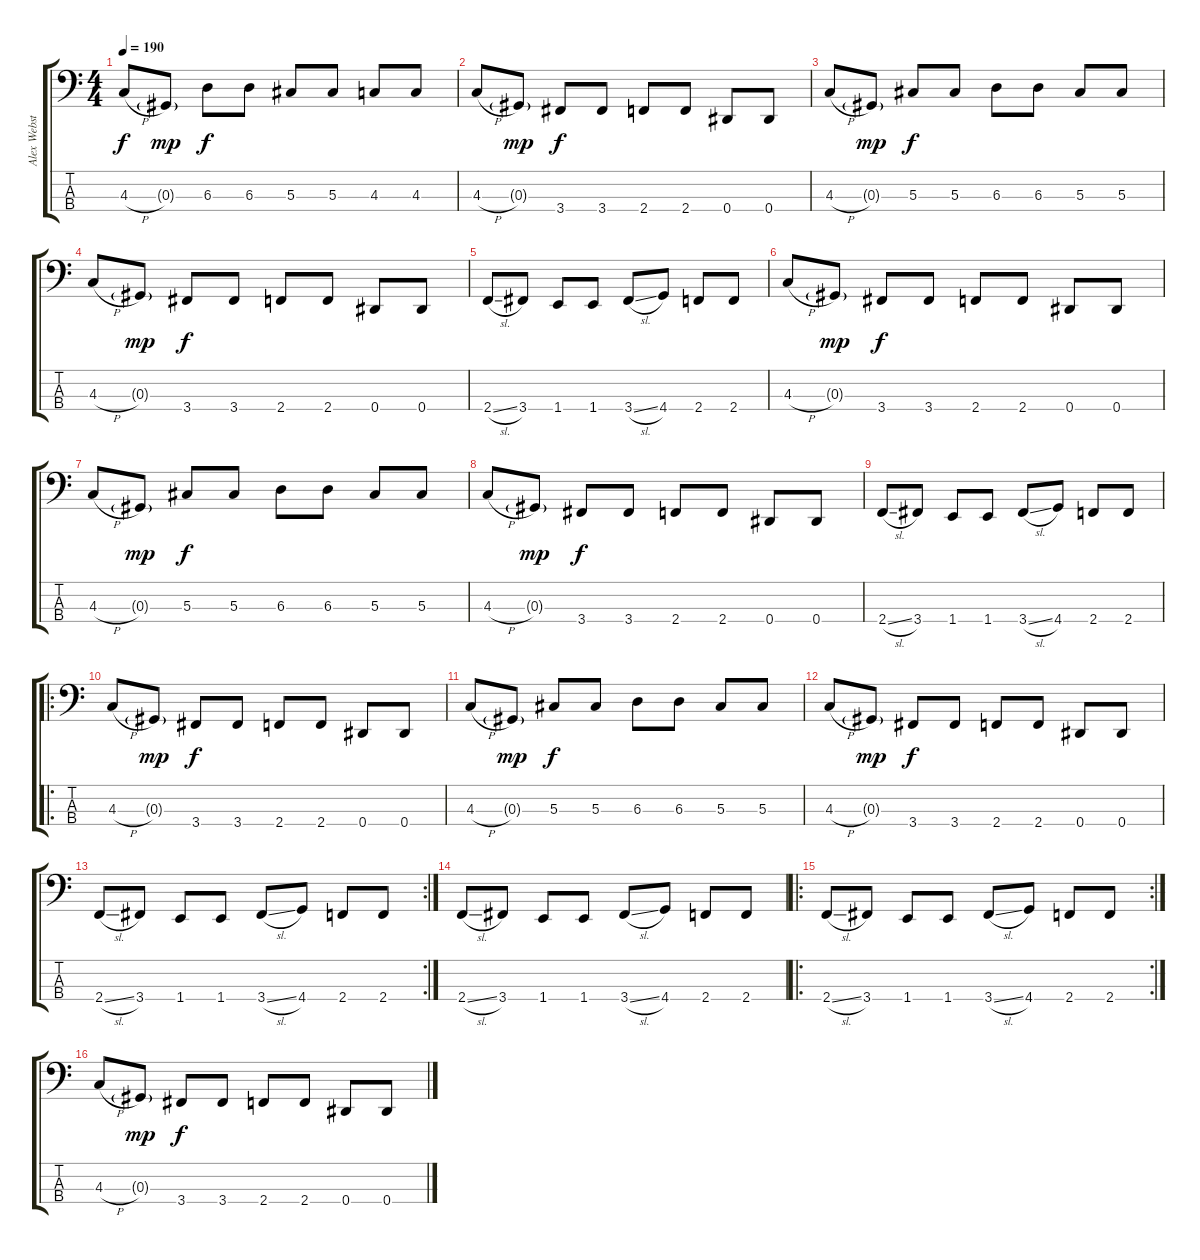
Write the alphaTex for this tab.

\track ("Alex Webster" "Alex Webst") {instrument electricbassfinger}
\staff {score tabs}
\tuning (Gb2 Db2 Ab1 Eb1) {hide}
\ts (4 4)
\tempo 190
\clef f4
\ks c
4.3{h}.8{dy f} 0.3{g}.8{dy mp} 6.3.8{dy f} 6.3.8 5.3.8 5.3.8 4.3.8 4.3.8 |
4.3{h}.8 0.3{g}.8{dy mp} 3.4.8{dy f} 3.4.8 2.4.8 2.4.8 0.4.8 0.4.8 |
4.3{h}.8 0.3{g}.8{dy mp} 5.3.8{dy f} 5.3.8 6.3.8 6.3.8 5.3.8 5.3.8 |
4.3{h}.8 0.3{g}.8{dy mp} 3.4.8{dy f} 3.4.8 2.4.8 2.4.8 0.4.8 0.4.8 |
2.4{sl}.8 3.4.8 1.4.8 1.4.8 3.4{sl}.8 4.4.8 2.4.8 2.4.8 |
4.3{h}.8 0.3{g}.8{dy mp} 3.4.8{dy f} 3.4.8 2.4.8 2.4.8 0.4.8 0.4.8 |
4.3{h}.8 0.3{g}.8{dy mp} 5.3.8{dy f} 5.3.8 6.3.8 6.3.8 5.3.8 5.3.8 |
4.3{h}.8 0.3{g}.8{dy mp} 3.4.8{dy f} 3.4.8 2.4.8 2.4.8 0.4.8 0.4.8 |
2.4{sl}.8 3.4.8 1.4.8 1.4.8 3.4{sl}.8 4.4.8 2.4.8 2.4.8 |
\ro
4.3{h}.8 0.3{g}.8{dy mp} 3.4.8{dy f} 3.4.8 2.4.8 2.4.8 0.4.8 0.4.8 |
4.3{h}.8 0.3{g}.8{dy mp} 5.3.8{dy f} 5.3.8 6.3.8 6.3.8 5.3.8 5.3.8 |
4.3{h}.8 0.3{g}.8{dy mp} 3.4.8{dy f} 3.4.8 2.4.8 2.4.8 0.4.8 0.4.8 |
\rc 2
2.4{sl}.8 3.4.8 1.4.8 1.4.8 3.4{sl}.8 4.4.8 2.4.8 2.4.8 |
2.4{sl}.8 3.4.8 1.4.8 1.4.8 3.4{sl}.8 4.4.8 2.4.8 2.4.8 |
\ro
\rc 2
2.4{sl}.8 3.4.8 1.4.8 1.4.8 3.4{sl}.8 4.4.8 2.4.8 2.4.8 |
4.3{h}.8 0.3{g}.8{dy mp} 3.4.8{dy f} 3.4.8 2.4.8 2.4.8 0.4.8 0.4.8
